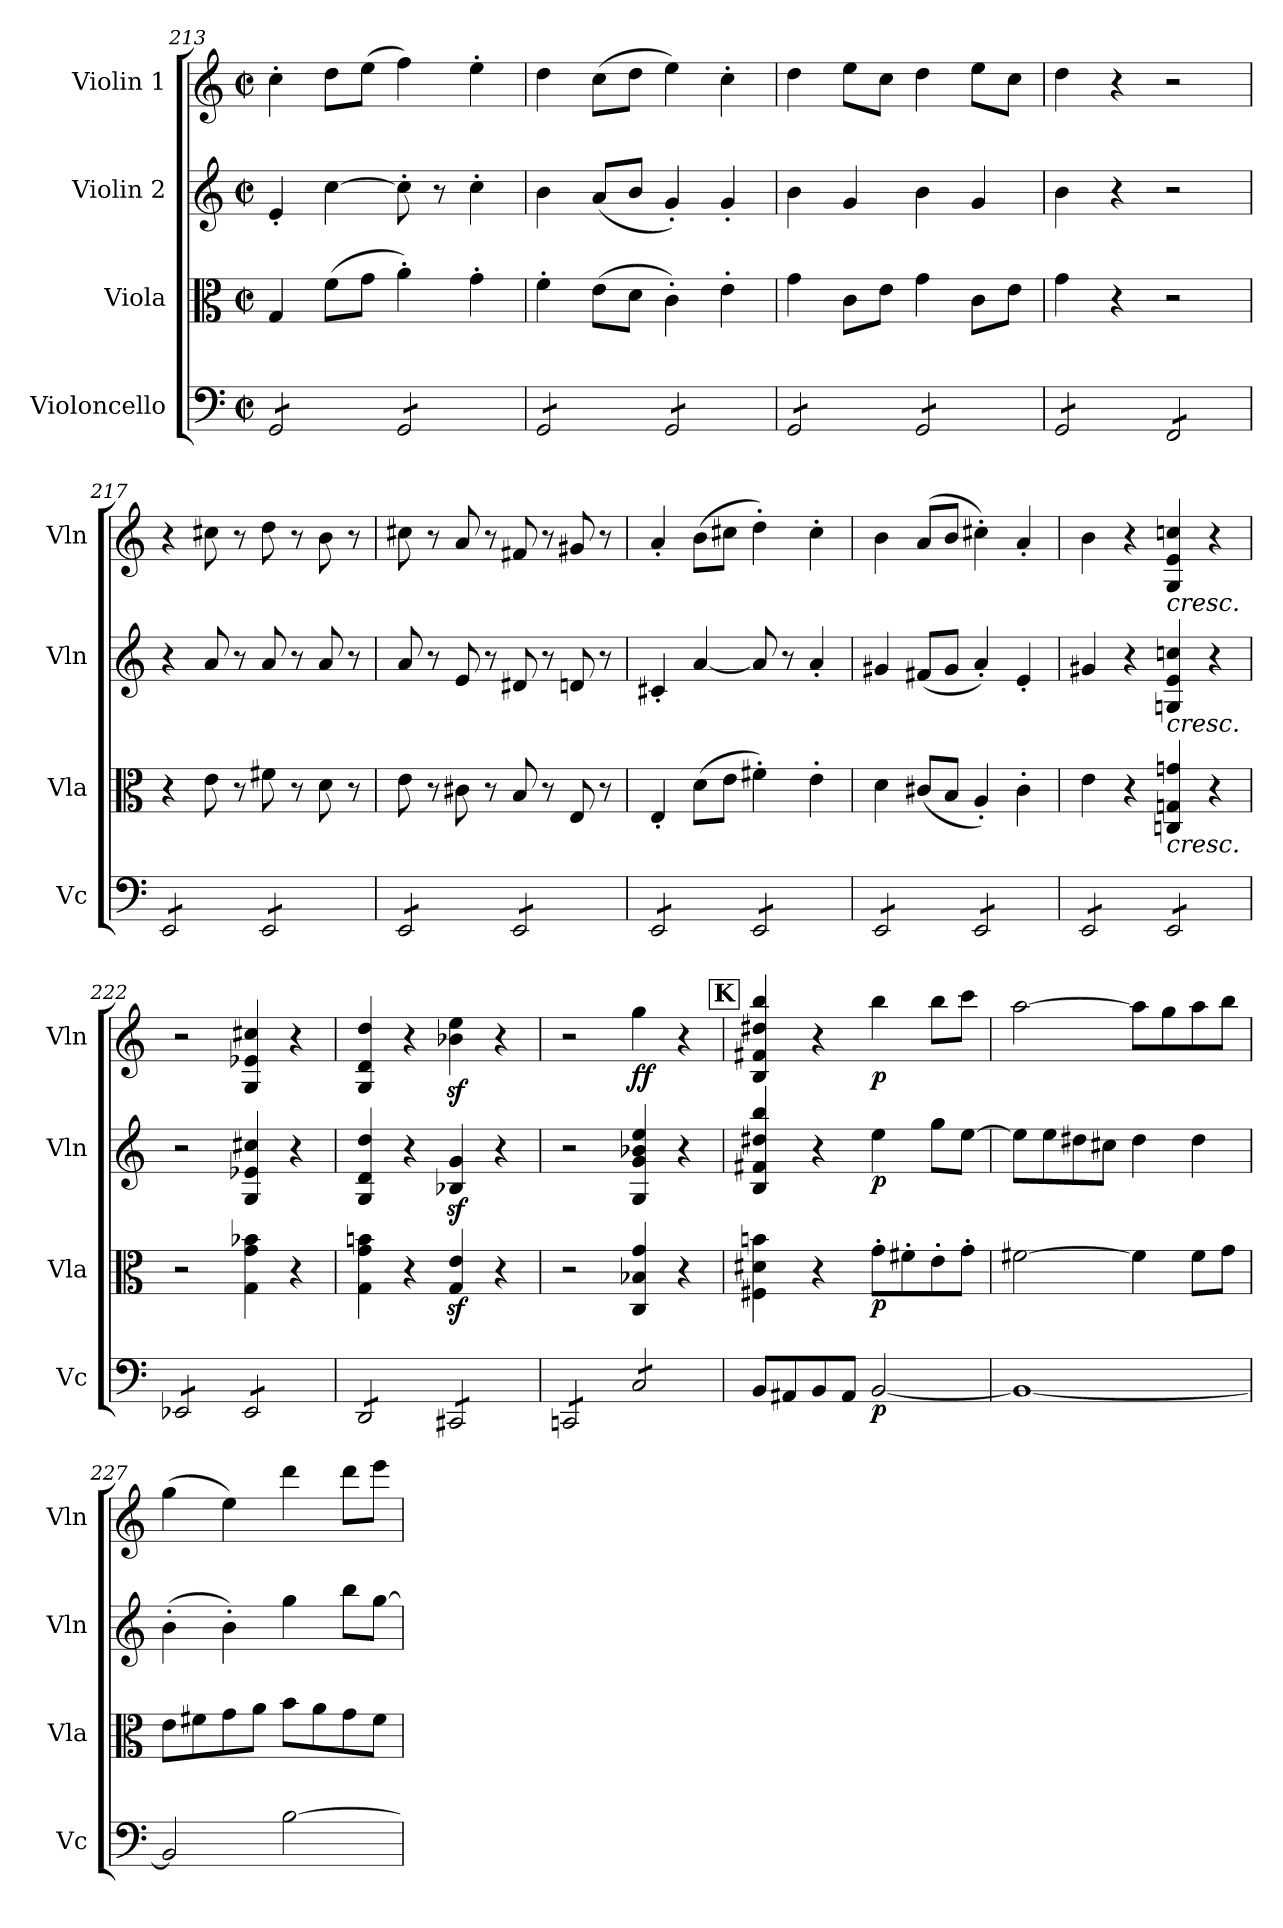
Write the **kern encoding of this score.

**kern	**dynam	**kern	**dynam	**kern	**dynam	**kern	**dynam
*part4	*part4	*part3	*part3	*part2	*part2	*part1	*part1
*staff4	*staff4	*staff3	*staff3	*staff2	*staff2	*staff1	*staff1
*I"Violoncello	*	*I"Viola	*	*I"Violin 2	*	*I"Violin 1	*
*I'Vc	*	*I'Vla	*	*I'Vln	*	*I'Vln	*
*clefF4	*	*clefC3	*	*clefG2	*	*clefG2	*
*k[]	*	*k[]	*	*k[]	*	*k[]	*
*M2/2	*	*M2/2	*	*M2/2	*	*M2/2	*
*met(c|)	*	*met(c|)	*	*met(c|)	*	*met(c|)	*
=213	=213	=213	=213	=213	=213	=213	=213
*tremolo	*	*	*	*	*	*	*
8GG/L	.	4G/	.	4e'/	.	4cc'\	.
8GG/	.	.	.	.	.	.	.
8GG/	.	(8f\L	.	[4cc\	.	8dd\L	.
8GG/J	.	8g\J	.	.	.	(8ee\J	.
8GG/L	.	4a'\)	.	8cc'\]	.	4ff\)	.
8GG/	.	.	.	8r	.	.	.
8GG/	.	4g'\	.	4cc'\	.	4ee'\	.
8GG/J	.	.	.	.	.	.	.
=214	=214	=214	=214	=214	=214	=214	=214
8GG/L	.	4f'\	.	4b\	.	4dd\	.
8GG/	.	.	.	.	.	.	.
8GG/	.	(8e\L	.	(8a/L	.	(8cc\L	.
8GG/J	.	8d\J	.	8b/J	.	8dd\J	.
8GG/L	.	4c'\)	.	4g'/)	.	4ee\)	.
8GG/	.	.	.	.	.	.	.
8GG/	.	4e'\	.	4g'/	.	4cc'\	.
8GG/J	.	.	.	.	.	.	.
=215	=215	=215	=215	=215	=215	=215	=215
8GG/L	.	4g\	.	4b\	.	4dd\	.
8GG/	.	.	.	.	.	.	.
8GG/	.	8c\L	.	4g/	.	8ee\L	.
8GG/J	.	8e\J	.	.	.	8cc\J	.
8GG/L	.	4g\	.	4b\	.	4dd\	.
8GG/	.	.	.	.	.	.	.
8GG/	.	8c\L	.	4g/	.	8ee\L	.
8GG/J	.	8e\J	.	.	.	8cc\J	.
=216	=216	=216	=216	=216	=216	=216	=216
8GG/L	.	4g\	.	4b\	.	4dd\	.
8GG/	.	.	.	.	.	.	.
8GG/	.	4r	.	4r	.	4r	.
8GG/J	.	.	.	.	.	.	.
8FF/L	.	2r	.	2r	.	2r	.
8FF/	.	.	.	.	.	.	.
8FF/	.	.	.	.	.	.	.
8FF/J	.	.	.	.	.	.	.
=217	=217	=217	=217	=217	=217	=217	=217
8EE/L	.	4r	.	4r	.	4r	.
8EE/	.	.	.	.	.	.	.
8EE/	.	8e\	.	8a/	.	8cc#X\	.
8EE/J	.	8r	.	8r	.	8r	.
8EE/L	.	8f#X\	.	8a/	.	8dd\	.
8EE/	.	8r	.	8r	.	8r	.
8EE/	.	8d\	.	8a/	.	8b\	.
8EE/J	.	8r	.	8r	.	8r	.
!!LO:LB:g=z
=218	=218	=218	=218	=218	=218	=218	=218
8EE/L	.	8e\	.	8a/	.	8cc#X\	.
8EE/	.	8r	.	8r	.	8r	.
8EE/	.	8c#X\	.	8e/	.	8a/	.
8EE/J	.	8r	.	8r	.	8r	.
8EE/L	.	8B/	.	8d#X/	.	8f#X/	.
8EE/	.	8r	.	8r	.	8r	.
8EE/	.	8E/	.	8dn/	.	8g#X/	.
8EE/J	.	8r	.	8r	.	8r	.
=219	=219	=219	=219	=219	=219	=219	=219
8EE/L	.	4E'/	.	4c#X'/	.	4a'/	.
8EE/	.	.	.	.	.	.	.
8EE/	.	(8d\L	.	[4a/	.	(8b\L	.
8EE/J	.	8e\J	.	.	.	8cc#X\J	.
8EE/L	.	4f#X'\)	.	8a/]	.	4dd'\)	.
8EE/	.	.	.	8r	.	.	.
8EE/	.	4e'\	.	4a'/	.	4cc#'\	.
8EE/J	.	.	.	.	.	.	.
=220	=220	=220	=220	=220	=220	=220	=220
8EE/L	.	4d\	.	4g#X/	.	4b\	.
8EE/	.	.	.	.	.	.	.
8EE/	.	(8c#X/L	.	(8f#X/L	.	(8a/L	.
8EE/J	.	8B/J	.	8g#/J	.	8b/J	.
8EE/L	.	4A'/)	.	4a'/)	.	4cc#X'\)	.
8EE/	.	.	.	.	.	.	.
8EE/	.	4c#'\	.	4e'/	.	4a'/	.
8EE/J	.	.	.	.	.	.	.
=221	=221	=221	=221	=221	=221	=221	=221
8EE/L	.	4e\	.	4g#X/	.	4b\	.
8EE/	.	.	.	.	.	.	.
8EE/	.	4r	.	4r	.	4r	.
8EE/J	.	.	.	.	.	.	.
!	!	!	!	!	!	!LO:TX:b:i:t=cresc.	!
!	!	!	!	!LO:TX:b:i:t=cresc.	!	!	!
!	!	!LO:TX:b:i:t=cresc.	!	!	!	!	!
8EE/L	.	4Cn/ 4Gn/ 4gn/	.	4Gn/ 4e/ 4ccn/	.	4G/ 4e/ 4ccn/	.
8EE/	.	.	.	.	.	.	.
8EE/	.	4r	.	4r	.	4r	.
8EE/J	.	.	.	.	.	.	.
=222	=222	=222	=222	=222	=222	=222	=222
8EE-X/L	.	2r	.	2r	.	2r	.
8EE-X/	.	.	.	.	.	.	.
8EE-X/	.	.	.	.	.	.	.
8EE-X/J	.	.	.	.	.	.	.
8EE-/L	.	4G\ 4g\ 4b-X\	.	4G/ 4e-X/ 4cc#X/	.	4G/ 4e-X/ 4cc#X/	.
8EE-/	.	.	.	.	.	.	.
8EE-/	.	4r	.	4r	.	4r	.
8EE-/J	.	.	.	.	.	.	.
=223	=223	=223	=223	=223	=223	=223	=223
8DD/L	.	4G\ 4g\ 4bn\	.	4G/ 4d/ 4dd/	.	4G/ 4d/ 4dd/	.
8DD/	.	.	.	.	.	.	.
8DD/	.	4r	.	4r	.	4r	.
8DD/J	.	.	.	.	.	.	.
8CC#X/L	.	4G/z< 4e/z<	.	4B-X/z< 4g/z<	.	4b-X\z< 4ee\z<	.
8CC#X/	.	.	.	.	.	.	.
8CC#X/	.	4r	.	4r	.	4r	.
8CC#X/J	.	.	.	.	.	.	.
=224	=224	=224	=224	=224	=224	=224	=224
8CCn/L	.	2r	.	2r	.	2r	.
8CCn/	.	.	.	.	.	.	.
8CCn/	.	.	.	.	.	.	.
8CCn/J	.	.	.	.	.	.	.
!	!	!	!	!	!	!	!LO:DY:b
8C/L	.	4C/ 4B-X/ 4g/	.	4G/ 4g/ 4b-X/ 4ee/	.	4gg\	ff
8C/	.	.	.	.	.	.	.
8C/	.	4r	.	4r	.	4r	.
8C/J	.	.	.	.	.	.	.
*Xtremolo	*	*	*	*	*	*	*
!!LO:PB:g=z
!!LO:REH:place=s1:a:B:cj:fs=14:t=K
=225	=225	=225	=225	=225	=225	=225	=225
8BB/L	.	4F#X\ 4d#X\ 4bn\	.	4B/ 4f#X/ 4dd#X/ 4bb/	.	4B/ 4f#X/ 4dd#X/ 4bb/	.
8AA#X/	.	.	.	.	.	.	.
8BB/	.	4r	.	4r	.	4r	.
8AA#/J	.	.	.	.	.	.	.
!	!LO:DY:b	!	!LO:DY:b	!	!LO:DY:b	!	!LO:DY:b
[2BB/	p	8g'\L	p	4ee\	p	4bb\	p
.	.	8f#X'\	.	.	.	.	.
.	.	8e'\	.	8gg\L	.	8bb\L	.
.	.	8g'\J	.	[8ee\J	.	8ccc\J	.
=226	=226	=226	=226	=226	=226	=226	=226
1BB_	.	[2f#X\	.	8ee\L]	.	[2aa\	.
.	.	.	.	8ee\	.	.	.
.	.	.	.	8dd#X\	.	.	.
.	.	.	.	8cc#X\J	.	.	.
.	.	4f#\]	.	4dd#\	.	8aa\L]	.
.	.	.	.	.	.	8gg\	.
.	.	8f#\L	.	4dd#\	.	8aa\	.
.	.	8g\J	.	.	.	8bb\J	.
=227	=227	=227	=227	=227	=227	=227	=227
2BB/]	.	8e\L	.	(4b'\	.	(4gg\	.
.	.	8f#X\	.	.	.	.	.
.	.	8g\	.	4b'\)	.	4ee\)	.
.	.	8a\J	.	.	.	.	.
[2B\	.	8b\L	.	4gg\	.	4ddd\	.
.	.	8a\	.	.	.	.	.
.	.	8g\	.	8bb\L	.	8ddd\L	.
.	.	8f#\J	.	[8gg\J	.	8eee\J	.
=	=	=	=	=	=	=	=
*-	*-	*-	*-	*-	*-	*-	*-
